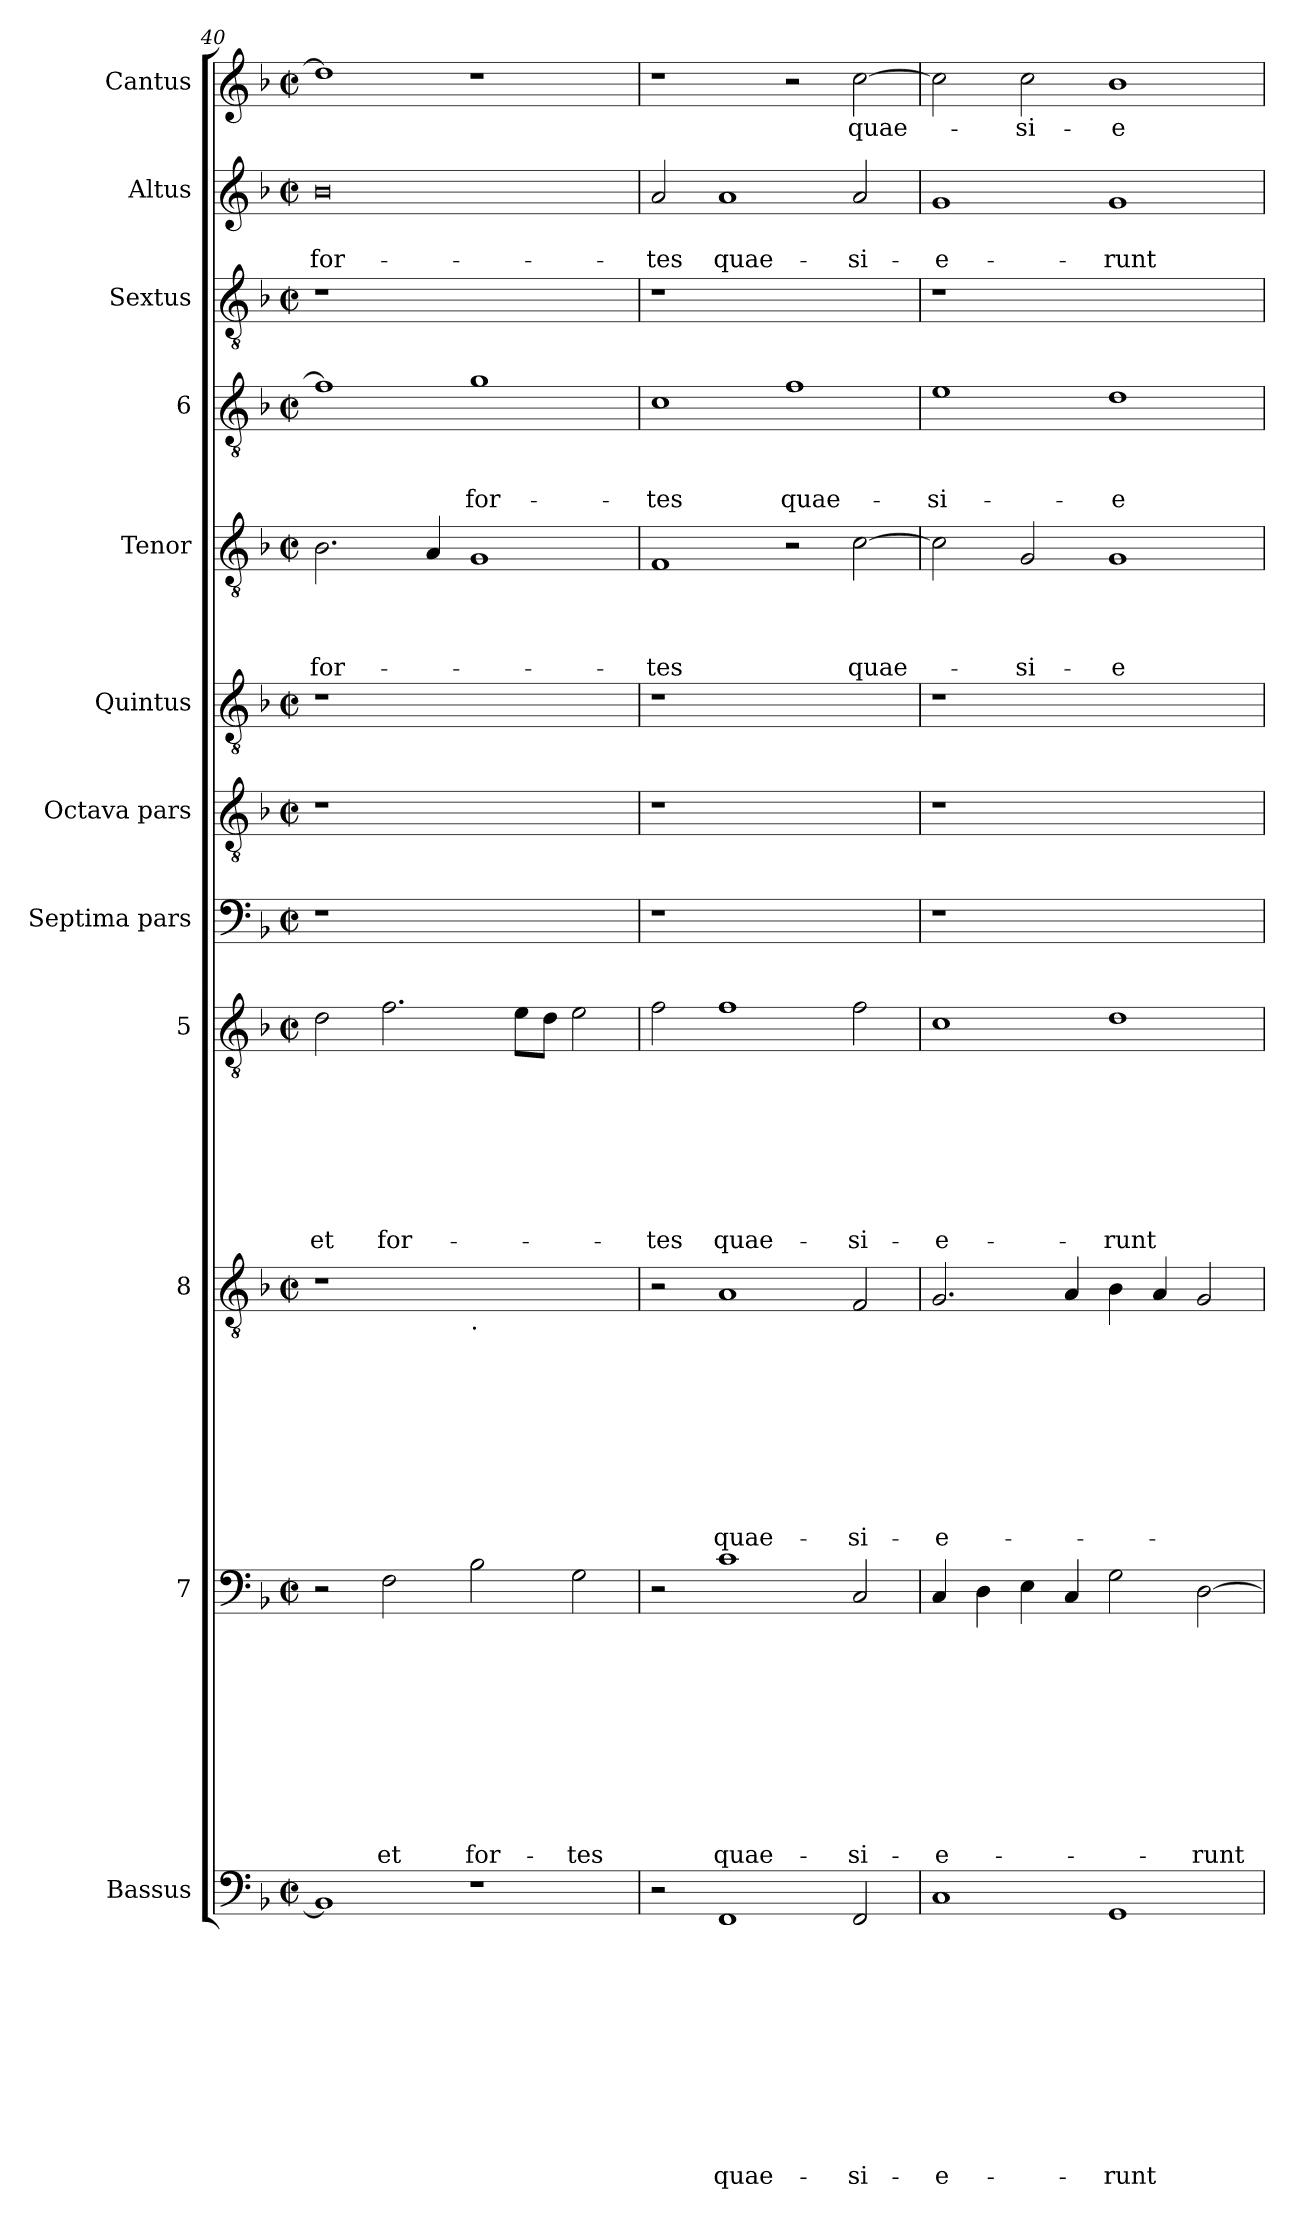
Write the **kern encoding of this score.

**kern	**text	**text	**text	**text	**text	**text	**text	**text	**text	**text	**text	**kern	**text	**text	**text	**text	**text	**text	**text	**text	**text	**text	**kern	**text	**text	**text	**text	**text	**text	**text	**text	**text	**kern	**text	**text	**text	**text	**text	**text	**text	**text	**kern	**kern	**kern	**kern	**text	**text	**text	**text	**kern	**text	**text	**text	**kern	**kern	**text	**text	**kern	**text
*part12	*part12	*part12	*part12	*part12	*part12	*part12	*part12	*part12	*part12	*part12	*part12	*part11	*part11	*part11	*part11	*part11	*part11	*part11	*part11	*part11	*part11	*part11	*part10	*part10	*part10	*part10	*part10	*part10	*part10	*part10	*part10	*part10	*part9	*part9	*part9	*part9	*part9	*part9	*part9	*part9	*part9	*part8	*part7	*part6	*part5	*part5	*part5	*part5	*part5	*part4	*part4	*part4	*part4	*part3	*part2	*part2	*part2	*part1	*part1
*staff12	*staff12	*staff12	*staff12	*staff12	*staff12	*staff12	*staff12	*staff12	*staff12	*staff12	*staff12	*staff11	*staff11	*staff11	*staff11	*staff11	*staff11	*staff11	*staff11	*staff11	*staff11	*staff11	*staff10	*staff10	*staff10	*staff10	*staff10	*staff10	*staff10	*staff10	*staff10	*staff10	*staff9	*staff9	*staff9	*staff9	*staff9	*staff9	*staff9	*staff9	*staff9	*staff8	*staff7	*staff6	*staff5	*staff5	*staff5	*staff5	*staff5	*staff4	*staff4	*staff4	*staff4	*staff3	*staff2	*staff2	*staff2	*staff1	*staff1
*I"Bassus	*	*	*	*	*	*	*	*	*	*	*	*I"7	*	*	*	*	*	*	*	*	*	*	*I"8	*	*	*	*	*	*	*	*	*	*I"5	*	*	*	*	*	*	*	*	*I"Septima pars	*I"Octava pars	*I"Quintus	*I"Tenor	*	*	*	*	*I"6	*	*	*	*I"Sextus	*I"Altus	*	*	*I"Cantus	*
*I'B.	*	*	*	*	*	*	*	*	*	*	*	*	*	*	*	*	*	*	*	*	*	*	*	*	*	*	*	*	*	*	*	*	*	*	*	*	*	*	*	*	*	*	*	*	*I'T.	*	*	*	*	*	*	*	*	*	*I'A.	*	*	*I'C.	*
*clefF4	*	*	*	*	*	*	*	*	*	*	*	*clefF4	*	*	*	*	*	*	*	*	*	*	*clefGv2	*	*	*	*	*	*	*	*	*	*clefGv2	*	*	*	*	*	*	*	*	*clefF4	*clefGv2	*clefGv2	*clefGv2	*	*	*	*	*clefGv2	*	*	*	*clefGv2	*clefG2	*	*	*clefG2	*
*k[b-]	*	*	*	*	*	*	*	*	*	*	*	*k[b-]	*	*	*	*	*	*	*	*	*	*	*k[b-]	*	*	*	*	*	*	*	*	*	*k[b-]	*	*	*	*	*	*	*	*	*k[b-]	*k[b-]	*k[b-]	*k[b-]	*	*	*	*	*k[b-]	*	*	*	*k[b-]	*k[b-]	*	*	*k[b-]	*
*F:	*	*	*	*	*	*	*	*	*	*	*	*F:	*	*	*	*	*	*	*	*	*	*	*F:	*	*	*	*	*	*	*	*	*	*F:	*	*	*	*	*	*	*	*	*F:	*F:	*F:	*F:	*	*	*	*	*F:	*	*	*	*F:	*F:	*	*	*F:	*
*M2/2	*	*	*	*	*	*	*	*	*	*	*	*M2/2	*	*	*	*	*	*	*	*	*	*	*M2/2	*	*	*	*	*	*	*	*	*	*M2/2	*	*	*	*	*	*	*	*	*M2/2	*M2/2	*M2/2	*M2/2	*	*	*	*	*M2/2	*	*	*	*M2/2	*M2/2	*	*	*M2/2	*
*met(c|)	*	*	*	*	*	*	*	*	*	*	*	*met(c|)	*	*	*	*	*	*	*	*	*	*	*met(c|)	*	*	*	*	*	*	*	*	*	*met(c|)	*	*	*	*	*	*	*	*	*met(c|)	*met(c|)	*met(c|)	*met(c|)	*	*	*	*	*met(c|)	*	*	*	*met(c|)	*met(c|)	*	*	*met(c|)	*
=40	=40	=40	=40	=40	=40	=40	=40	=40	=40	=40	=40	=40	=40	=40	=40	=40	=40	=40	=40	=40	=40	=40	=40	=40	=40	=40	=40	=40	=40	=40	=40	=40	=40	=40	=40	=40	=40	=40	=40	=40	=40	=40	=40	=40	=40	=40	=40	=40	=40	=40	=40	=40	=40	=40	=40	=40	=40	=40	=40
!	!	!	!	!	!	!	!	!	!	!	!	!	!	!	!	!	!	!	!	!	!	!	!	!	!	!	!	!	!	!	!	!	!	!	!	!	!	!	!	!	!LO:LY:b	!	!	!	!	!	!	!	!LO:LY:b	!	!	!	!	!	!	!	!LO:LY:b	!	!
1BB-]	.	.	.	.	.	.	.	.	.	.	.	2r	.	.	.	.	.	.	.	.	.	.	1r	.	.	.	.	.	.	.	.	.	2d\	.	.	.	.	.	.	.	et	1r	1r	1r	2.B-\	.	.	.	for-	1f]	.	.	.	1r	0b-	.	for-	1dd]	.
!	!	!	!	!	!	!	!	!	!	!	!	!	!	!	!	!	!	!	!	!	!	!LO:LY:b	!	!	!	!	!	!	!	!	!	!	!	!	!	!	!	!	!	!	!LO:LY:b	!	!	!	!	!	!	!	!	!	!	!	!	!	!	!	!	!	!
.	.	.	.	.	.	.	.	.	.	.	.	2F\	.	.	.	.	.	.	.	.	.	et	.	.	.	.	.	.	.	.	.	.	2.f\	.	.	.	.	.	.	.	for-	.	.	.	.	.	.	.	.	.	.	.	.	.	.	.	.	.	.
.	.	.	.	.	.	.	.	.	.	.	.	.	.	.	.	.	.	.	.	.	.	.	.	.	.	.	.	.	.	.	.	.	.	.	.	.	.	.	.	.	.	.	.	.	4A/	.	.	.	.	.	.	.	.	.	.	.	.	.	.
!	!	!	!	!	!	!	!	!	!	!	!	!	!	!	!	!	!	!	!	!	!	!	!LO:TX:b:t=.	!	!	!	!	!	!	!	!	!	!	!	!	!	!	!	!	!	!	!	!	!	!	!	!	!	!	!	!	!	!	!	!	!	!	!	!
!	!	!	!	!	!	!	!	!	!	!	!	!	!	!	!	!	!	!	!	!	!	!LO:LY:b	!	!	!	!	!	!	!	!	!	!	!	!	!	!	!	!	!	!	!	!	!	!	!	!	!	!	!	!	!	!	!LO:LY:b	!	!	!	!	!	!
1r	.	.	.	.	.	.	.	.	.	.	.	2B-\	.	.	.	.	.	.	.	.	.	for-	1ryy	.	.	.	.	.	.	.	.	.	.	.	.	.	.	.	.	.	.	1ryy	1ryy	1ryy	1G	.	.	.	.	1g	.	.	for-	1ryy	.	.	.	1r	.
.	.	.	.	.	.	.	.	.	.	.	.	.	.	.	.	.	.	.	.	.	.	.	.	.	.	.	.	.	.	.	.	.	8e\L	.	.	.	.	.	.	.	.	.	.	.	.	.	.	.	.	.	.	.	.	.	.	.	.	.	.
.	.	.	.	.	.	.	.	.	.	.	.	.	.	.	.	.	.	.	.	.	.	.	.	.	.	.	.	.	.	.	.	.	8d\J	.	.	.	.	.	.	.	.	.	.	.	.	.	.	.	.	.	.	.	.	.	.	.	.	.	.
!	!	!	!	!	!	!	!	!	!	!	!	!	!	!	!	!	!	!	!	!	!	!LO:LY:b	!	!	!	!	!	!	!	!	!	!	!	!	!	!	!	!	!	!	!	!	!	!	!	!	!	!	!	!	!	!	!	!	!	!	!	!	!
.	.	.	.	.	.	.	.	.	.	.	.	2G\	.	.	.	.	.	.	.	.	.	-tes	.	.	.	.	.	.	.	.	.	.	2e\	.	.	.	.	.	.	.	.	.	.	.	.	.	.	.	.	.	.	.	.	.	.	.	.	.	.
=41	=41	=41	=41	=41	=41	=41	=41	=41	=41	=41	=41	=41	=41	=41	=41	=41	=41	=41	=41	=41	=41	=41	=41	=41	=41	=41	=41	=41	=41	=41	=41	=41	=41	=41	=41	=41	=41	=41	=41	=41	=41	=41	=41	=41	=41	=41	=41	=41	=41	=41	=41	=41	=41	=41	=41	=41	=41	=41	=41
!	!	!	!	!	!	!	!	!	!	!	!	!	!	!	!	!	!	!	!	!	!	!	!	!	!	!	!	!	!	!	!	!	!	!	!	!	!	!	!	!	!LO:LY:b	!	!	!	!	!	!	!	!LO:LY:b	!	!	!	!LO:LY:b	!	!	!	!LO:LY:b	!	!
2r	.	.	.	.	.	.	.	.	.	.	.	2r	.	.	.	.	.	.	.	.	.	.	2r	.	.	.	.	.	.	.	.	.	2f\	.	.	.	.	.	.	.	-tes	1r	1r	1r	1F	.	.	.	-tes	1c	.	.	-tes	1r	2a/	.	-tes	1r	.
!	!	!	!	!	!	!	!	!	!	!	!LO:LY:b	!	!	!	!	!	!	!	!	!	!	!LO:LY:b	!	!	!	!	!	!	!	!	!	!LO:LY:b	!	!	!	!	!	!	!	!	!LO:LY:b	!	!	!	!	!	!	!	!	!	!	!	!	!	!	!	!LO:LY:b	!	!
1FF	.	.	.	.	.	.	.	.	.	.	quae-	1c	.	.	.	.	.	.	.	.	.	quae-	1A	.	.	.	.	.	.	.	.	quae-	1f	.	.	.	.	.	.	.	quae-	.	.	.	.	.	.	.	.	.	.	.	.	.	1a	.	quae-	.	.
!	!	!	!	!	!	!	!	!	!	!	!	!	!	!	!	!	!	!	!	!	!	!	!	!	!	!	!	!	!	!	!	!	!	!	!	!	!	!	!	!	!	!	!	!	!	!	!	!	!	!	!	!	!LO:LY:b	!	!	!	!	!	!
.	.	.	.	.	.	.	.	.	.	.	.	.	.	.	.	.	.	.	.	.	.	.	.	.	.	.	.	.	.	.	.	.	.	.	.	.	.	.	.	.	.	1ryy	1ryy	1ryy	2r	.	.	.	.	1f	.	.	quae-	1ryy	.	.	.	2r	.
!	!	!	!	!	!	!	!	!	!	!	!LO:LY:b	!	!	!	!	!	!	!	!	!	!	!LO:LY:b	!	!	!	!	!	!	!	!	!	!LO:LY:b	!	!	!	!	!	!	!	!	!LO:LY:b	!	!	!	!	!	!	!	!LO:LY:b	!	!	!	!	!	!	!	!LO:LY:b	!	!LO:LY:b
2FF/	.	.	.	.	.	.	.	.	.	.	-si-	2C/	.	.	.	.	.	.	.	.	.	-si-	2F/	.	.	.	.	.	.	.	.	-si-	2f\	.	.	.	.	.	.	.	-si-	.	.	.	[>2c\	.	.	.	quae-	.	.	.	.	.	2a/	.	-si-	[>2cc\	quae-
=42	=42	=42	=42	=42	=42	=42	=42	=42	=42	=42	=42	=42	=42	=42	=42	=42	=42	=42	=42	=42	=42	=42	=42	=42	=42	=42	=42	=42	=42	=42	=42	=42	=42	=42	=42	=42	=42	=42	=42	=42	=42	=42	=42	=42	=42	=42	=42	=42	=42	=42	=42	=42	=42	=42	=42	=42	=42	=42	=42
!	!	!	!	!	!	!	!	!	!	!	!LO:LY:b	!	!	!	!	!	!	!	!	!	!	!LO:LY:b	!	!	!	!	!	!	!	!	!	!LO:LY:b	!	!	!	!	!	!	!	!	!LO:LY:b	!	!	!	!	!	!	!	!	!	!	!	!LO:LY:b	!	!	!	!LO:LY:b	!	!
1C	.	.	.	.	.	.	.	.	.	.	-e-	4C/	.	.	.	.	.	.	.	.	.	-e-	2.G/	.	.	.	.	.	.	.	.	-e-	1c	.	.	.	.	.	.	.	-e-	1r	1r	1r	2c\]	.	.	.	.	1e	.	.	-si-	1r	1g	.	-e-	2cc\]	.
.	.	.	.	.	.	.	.	.	.	.	.	4D\	.	.	.	.	.	.	.	.	.	.	.	.	.	.	.	.	.	.	.	.	.	.	.	.	.	.	.	.	.	.	.	.	.	.	.	.	.	.	.	.	.	.	.	.	.	.	.
!	!	!	!	!	!	!	!	!	!	!	!	!	!	!	!	!	!	!	!	!	!	!	!	!	!	!	!	!	!	!	!	!	!	!	!	!	!	!	!	!	!	!	!	!	!	!	!	!	!LO:LY:b	!	!	!	!	!	!	!	!	!	!LO:LY:b
.	.	.	.	.	.	.	.	.	.	.	.	4E\	.	.	.	.	.	.	.	.	.	.	.	.	.	.	.	.	.	.	.	.	.	.	.	.	.	.	.	.	.	.	.	.	2G/	.	.	.	-si-	.	.	.	.	.	.	.	.	2cc\	-si-
.	.	.	.	.	.	.	.	.	.	.	.	4C/	.	.	.	.	.	.	.	.	.	.	4A/	.	.	.	.	.	.	.	.	.	.	.	.	.	.	.	.	.	.	.	.	.	.	.	.	.	.	.	.	.	.	.	.	.	.	.	.
!	!	!	!	!	!	!	!	!	!	!	!LO:LY:b	!	!	!	!	!	!	!	!	!	!	!	!	!	!	!	!	!	!	!	!	!	!	!	!	!	!	!	!	!	!LO:LY:b	!	!	!	!	!	!	!	!LO:LY:b	!	!	!	!LO:LY:b	!	!	!	!LO:LY:b	!	!LO:LY:b
1GG	.	.	.	.	.	.	.	.	.	.	-runt	2G\	.	.	.	.	.	.	.	.	.	.	4B-\	.	.	.	.	.	.	.	.	.	1d	.	.	.	.	.	.	.	-runt	1ryy	1ryy	1ryy	1G	.	.	.	-e-	1d	.	.	-e-	1ryy	1g	.	-runt	1b-	-e-
.	.	.	.	.	.	.	.	.	.	.	.	.	.	.	.	.	.	.	.	.	.	.	4A/	.	.	.	.	.	.	.	.	.	.	.	.	.	.	.	.	.	.	.	.	.	.	.	.	.	.	.	.	.	.	.	.	.	.	.	.
!	!	!	!	!	!	!	!	!	!	!	!	!	!	!	!	!	!	!	!	!	!	!LO:LY:b	!	!	!	!	!	!	!	!	!	!	!	!	!	!	!	!	!	!	!	!	!	!	!	!	!	!	!	!	!	!	!	!	!	!	!	!	!
.	.	.	.	.	.	.	.	.	.	.	.	[>2D\	.	.	.	.	.	.	.	.	.	-runt	2G/	.	.	.	.	.	.	.	.	.	.	.	.	.	.	.	.	.	.	.	.	.	.	.	.	.	.	.	.	.	.	.	.	.	.	.	.
=	=	=	=	=	=	=	=	=	=	=	=	=	=	=	=	=	=	=	=	=	=	=	=	=	=	=	=	=	=	=	=	=	=	=	=	=	=	=	=	=	=	=	=	=	=	=	=	=	=	=	=	=	=	=	=	=	=	=	=
*-	*-	*-	*-	*-	*-	*-	*-	*-	*-	*-	*-	*-	*-	*-	*-	*-	*-	*-	*-	*-	*-	*-	*-	*-	*-	*-	*-	*-	*-	*-	*-	*-	*-	*-	*-	*-	*-	*-	*-	*-	*-	*-	*-	*-	*-	*-	*-	*-	*-	*-	*-	*-	*-	*-	*-	*-	*-	*-	*-
